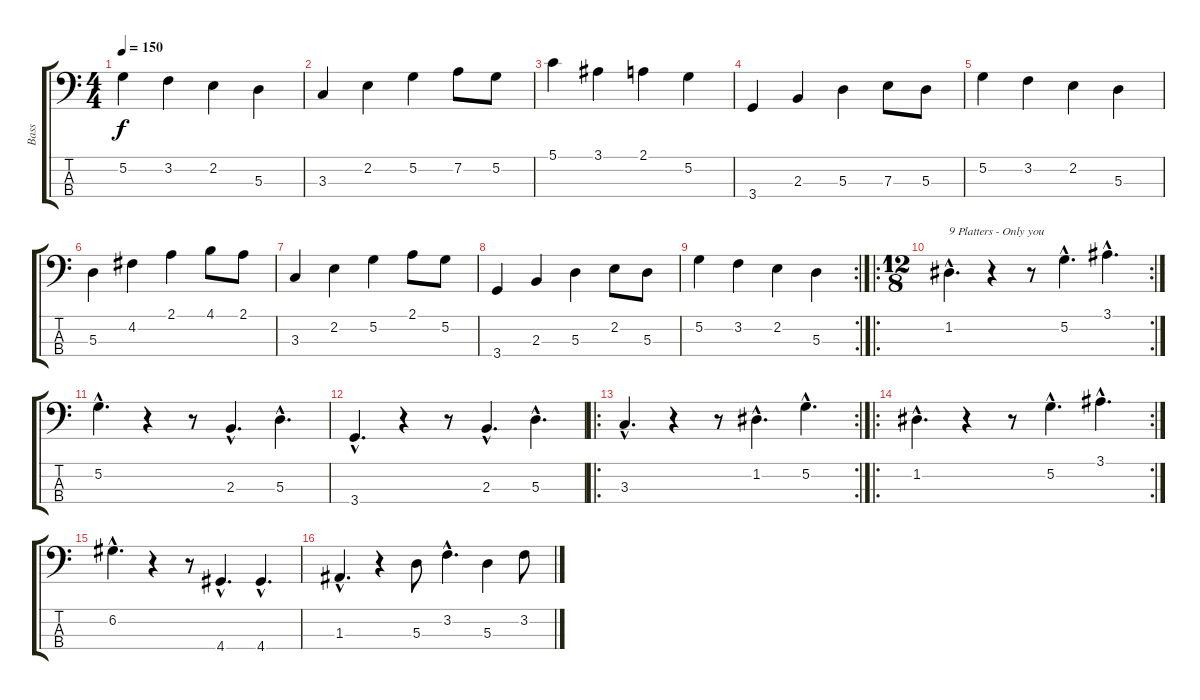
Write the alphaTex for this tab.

\track ("Bass" "Bass") {instrument electricbassfinger}
\staff {score tabs}
\tuning (G2 D2 A1 E1) {hide}
\ts (4 4)
\tempo 150
\clef f4
\ks c
5.2.4{dy f} 3.2.4 2.2.4 5.3.4 |
3.3.4 2.2.4 5.2.4 7.2.8 5.2.8 |
5.1.4 3.1.4 2.1.4 5.2.4 |
3.4.4 2.3.4 5.3.4 7.3.8 5.3.8 |
5.2.4 3.2.4 2.2.4 5.3.4 |
5.3.4 4.2.4 2.1.4 4.1.8 2.1.8 |
3.3.4 2.2.4 5.2.4 2.1.8 5.2.8 |
3.4.4 2.3.4 5.3.4 2.2.8 5.3.8 |
\rc 2
5.2.4 3.2.4 2.2.4 5.3.4 |
\ro
\rc 2
\ts (12 8)
1.2{hac}.4{d txt "9 Platters - Only you"} r.4 r.8 5.2{hac}.4{d} 3.1{hac}.4{d} |
5.2{hac}.4{d} r.4 r.8 2.3{hac}.4{d} 5.3{hac}.4{d} |
3.4{hac}.4{d} r.4 r.8 2.3{hac}.4{d} 5.3{hac}.4{d} |
\ro
\rc 2
3.3{hac}.4{d} r.4 r.8 1.2{hac}.4{d} 5.2{hac}.4{d} |
\ro
\rc 2
1.2{hac}.4{d} r.4 r.8 5.2{hac}.4{d} 3.1{hac}.4{d} |
6.2{hac}.4{d} r.4 r.8 4.4{hac}.4{d} 4.4{hac}.4{d} |
1.3{hac}.4{d} r.4 5.3.8 3.2{hac}.4{d} 5.3.4 3.2.8
